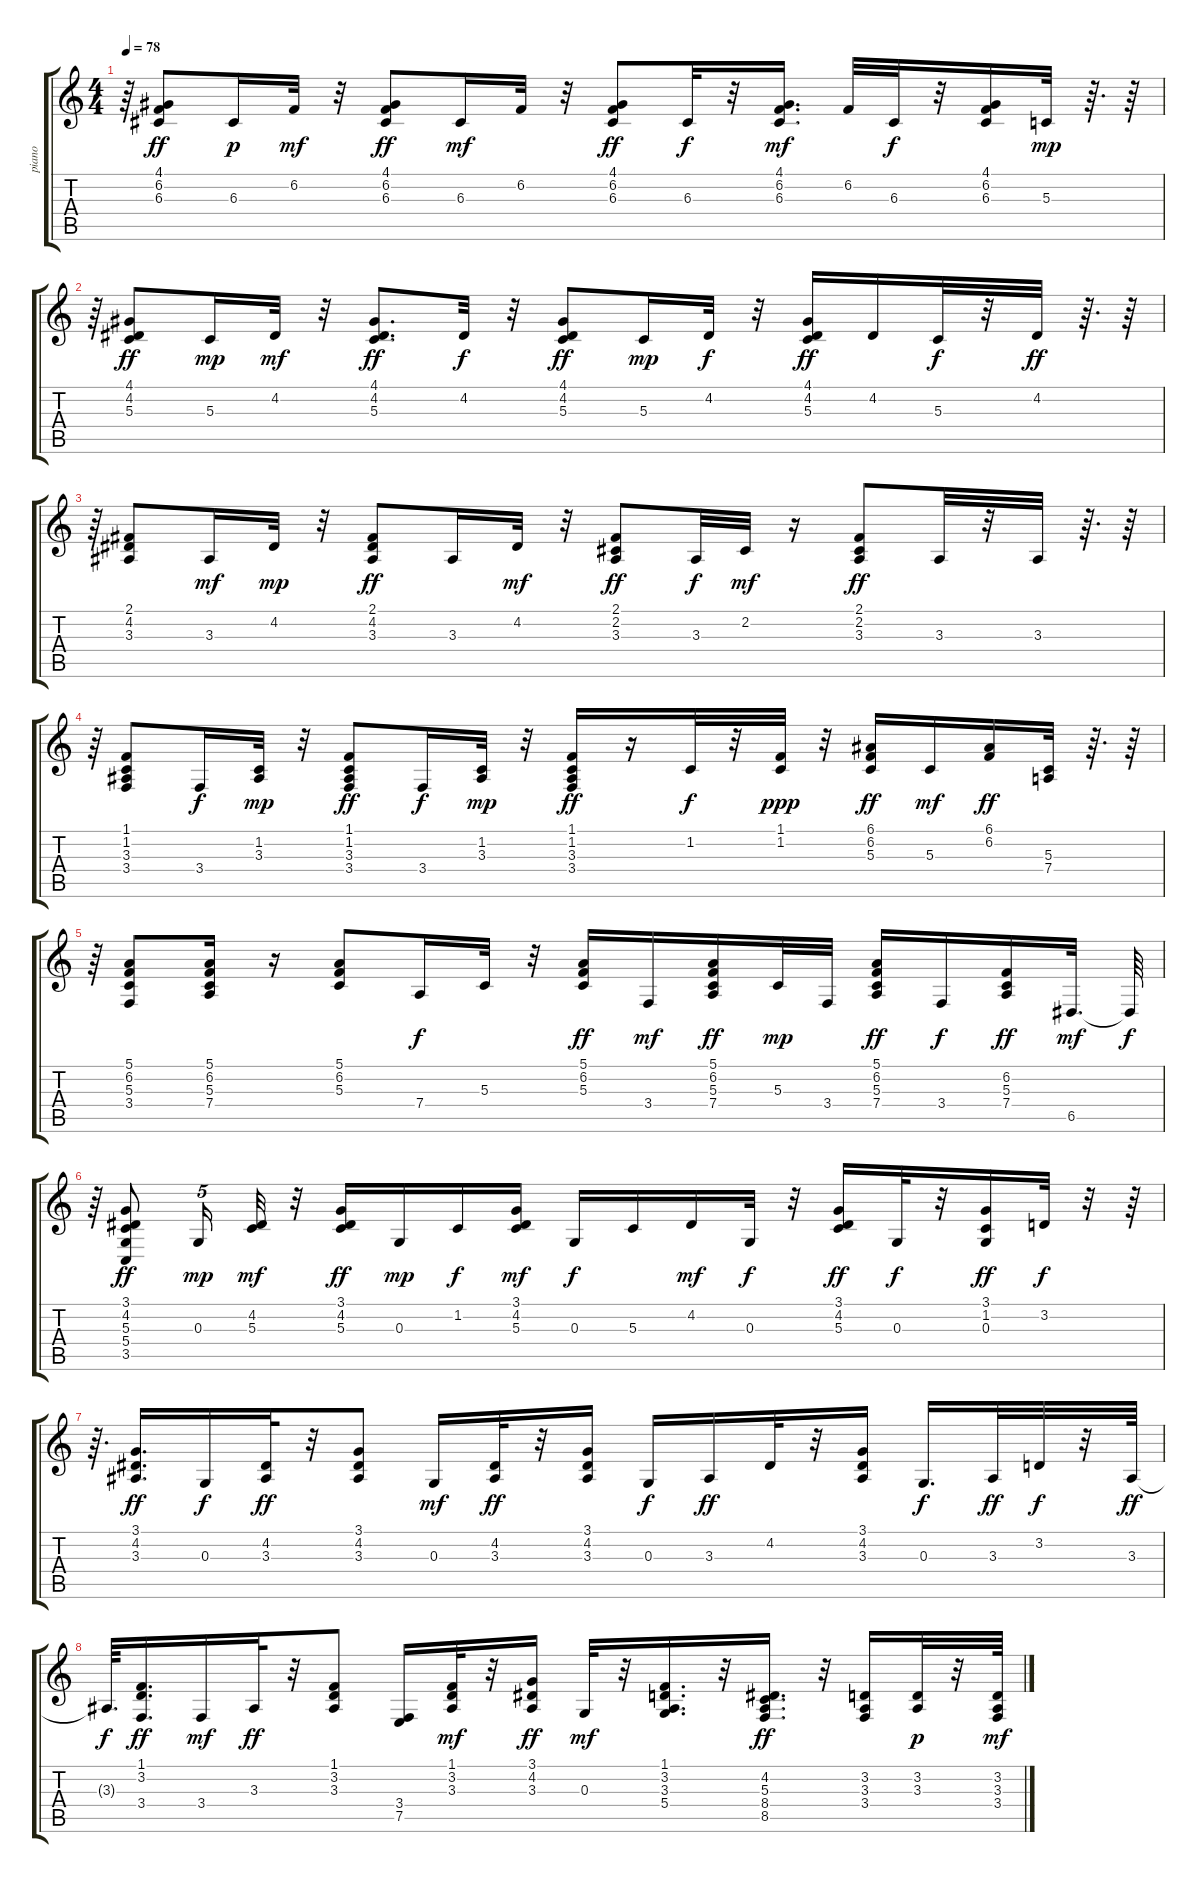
\track ("piano" "piano") {instrument honkytonkpiano}
\staff {score tabs}
\tuning (E4 B3 G3 D3 A2 E2) {hide}
\ts (4 4)
\tempo 78
\clef g2
\ks c
r.64{dy mf} (4.1 6.2 6.3).8{dy ff} 6.3.16{dy p} 6.2.32{dy mf} r.32 (4.1 6.2 6.3).8{dy ff} 6.3.16{dy mf} 6.2.32 r.32 (4.1 6.2 6.3).8{dy ff} 6.3.32{dy f} r.32 (4.1 6.2 6.3).16{d dy mf} 6.2.32 6.3.32{dy f} r.32 (4.1 6.2 6.3).16 5.3.32{dy mp} r.64{d} r.64 |
r.64 (4.1 4.2 5.3).8{dy ff} 5.3.16{dy mp} 4.2.32{dy mf} r.32 (4.1 4.2 5.3).8{d dy ff} 4.2.32{dy f} r.32 (4.1 4.2 5.3).8{dy ff} 5.3.16{dy mp} 4.2.32{dy f} r.32 (4.1 4.2 5.3).16{dy ff} 4.2.16 5.3.32{dy f} r.32 4.2.32{dy ff} r.64{d} r.64 |
r.64 (2.1 4.2 3.3).8 3.3.16{dy mf} 4.2.32{dy mp} r.32 (2.1 4.2 3.3).8{dy ff} 3.3.16 4.2.32{dy mf} r.32 (2.1 2.2 3.3).8{dy ff} 3.3.32{dy f} 2.2.32{dy mf} r.16 (2.1 2.2 3.3).8{dy ff} 3.3.32 r.32 3.3.32 r.64{d} r.64 |
r.64 (1.1 1.2 3.3 3.4).8 3.4.16{dy f} (1.2 3.3).32{dy mp} r.32 (1.1 1.2 3.3 3.4).8{dy ff} 3.4.16{dy f} (1.2 3.3).32{dy mp} r.32 (1.1 1.2 3.3 3.4).16{dy ff} r.16 1.2.32{dy f} r.32 (1.1 1.2).32{dy ppp} r.32 (6.1 6.2 5.3).16{dy ff} 5.3.16{dy mf} (6.1 6.2).16{dy ff} (5.3 7.4).32 r.64{d} r.64 |
r.64 (5.1 6.2 5.3 3.4).8 (5.1 6.2 5.3 7.4).16 r.16 (5.1 6.2 5.3).8 7.4.16{dy f} 5.3.32 r.32 (5.1 6.2 5.3).16{dy ff} 3.4.16{dy mf} (5.1 6.2 5.3 7.4).16{dy ff} 5.3.32{dy mp} 3.4.32 (5.1 6.2 5.3 7.4).16{dy ff} 3.4.16{dy f} (6.2 5.3 7.4).16{dy ff} 6.5.32{d dy mf} 6.5{t}.64{dy f} |
r.64 (3.1 4.2 5.3 5.4 3.5).8{dy ff} 0.3.16{tu (5 4) dy mp} (4.2 5.3).32{dy mf} r.32 (3.1 4.2 5.3).16{dy ff} 0.3.16{dy mp} 1.2.16{dy f} (3.1 4.2 5.3).16{dy mf} 0.3.16{dy f} 5.3.16 4.2.16{dy mf} 0.3.32{dy f} r.32 (3.1 4.2 5.3).16{dy ff} 0.3.32{dy f} r.32 (3.1 1.2 0.3).16{dy ff} 3.2.32{dy f} r.32 r.64 |
r.64{d} (3.1 4.2 3.3).16{d dy ff} 0.3.16{dy f} (4.2 3.3).32{dy ff} r.32 (3.1 4.2 3.3).8 0.3.16{dy mf} (4.2 3.3).32{dy ff} r.32 (3.1 4.2 3.3).16 0.3.16{dy f} 3.3.16{dy ff} 4.2.32 r.32 (3.1 4.2 3.3).16 0.3.16{d dy f} 3.3.32{dy ff} 3.2.32{dy f} r.32 3.3.64{dy ff} |
3.3{t}.64{d dy f} (1.1 3.2 3.4).16{d dy ff} 3.4.16{dy mf} 3.3.32{dy ff} r.32 (1.1 3.2 3.3).8 (3.4 7.5).16 (1.1 3.2 3.3).32{dy mf} r.32 (3.1 4.2 3.3).16{dy ff} 0.3.32{dy mf} r.32 (1.1 3.2 3.3 5.4).16{d} r.32 (4.2 5.3 8.4 8.5).16{d dy ff} r.32 (3.2 3.3 3.4).16 (3.2 3.3).32{dy p} r.32 (3.2 3.3 3.4).64{dy mf}
